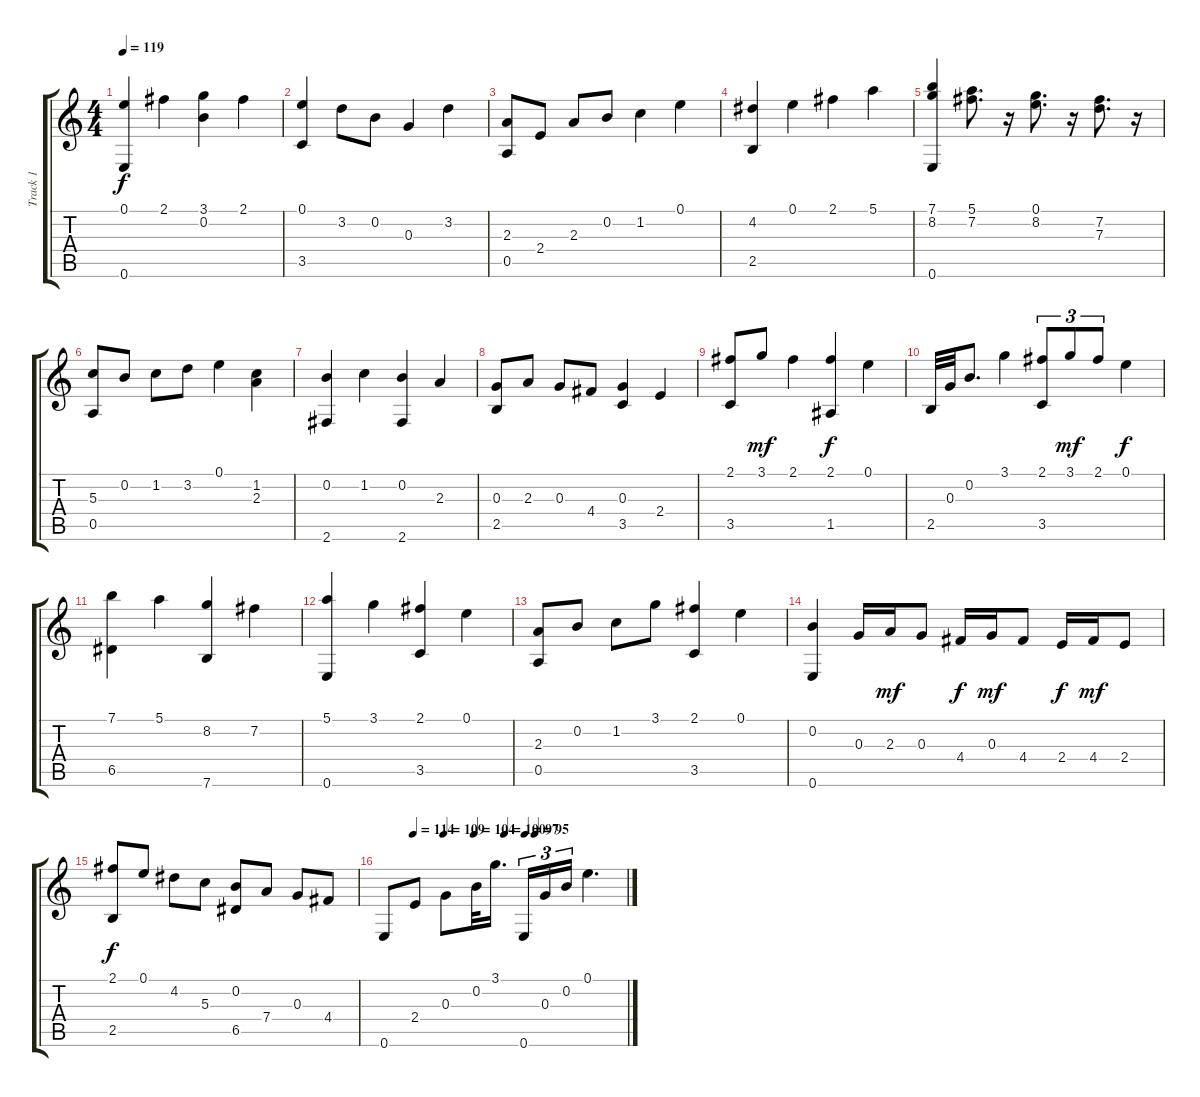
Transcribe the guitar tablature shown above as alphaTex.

\track ("Track 1" "Track 1") {instrument acousticguitarsteel}
\staff {score tabs}
\tuning (E4 B3 G3 D3 A2 E2) {hide}
\ts (4 4)
\tempo 119
\clef g2
\ks c
(0.1 0.6).4{dy f} 2.1.4 (3.1 0.2).4 2.1.4 |
(0.1 3.5).4 3.2.8 0.2.8 0.3.4 3.2.4 |
(2.3 0.5).8 2.4.8 2.3.8 0.2.8 1.2.4 0.1.4 |
(4.2 2.5).4 0.1.4 2.1.4 5.1.4 |
(7.1 8.2 0.6).4 (5.1 7.2).8{d} r.16 (0.1 8.2).8{d} r.16 (7.2 7.3).8{d} r.16 |
(5.3 0.5).8 0.2.8 1.2.8 3.2.8 0.1.4 (1.2 2.3).4 |
(0.2 2.6).4 1.2.4 (0.2 2.6).4 2.3.4 |
(0.3 2.5).8 2.3.8 0.3.8 4.4.8 (0.3 3.5).4 2.4.4 |
(2.1 3.5).8 3.1.8{dy mf} 2.1.4 (2.1 1.5).4{dy f} 0.1.4 |
2.5.32 0.3.32 0.2.8{d} 3.1.4 (2.1 3.5).8{tu (3 2)} 3.1.8{tu (3 2) dy mf} 2.1.8{tu (3 2)} 0.1.4{dy f} |
(7.1 6.5).4 5.1.4 (8.2 7.6).4 7.2.4 |
(5.1 0.6).4 3.1.4 (2.1 3.5).4 0.1.4 |
(2.3 0.5).8 0.2.8 1.2.8 3.1.8 (2.1 3.5).4 0.1.4 |
(0.2 0.6).4 0.3.16 2.3.16{dy mf} 0.3.8 4.4.16{dy f} 0.3.16{dy mf} 4.4.8 2.4.16{dy f} 4.4.16{dy mf} 2.4.8 |
(2.1 2.5).8{dy f} 0.1.8 4.2.8 5.3.8 (0.2 6.5).8 7.4.8 0.3.8 4.4.8 |
\tempo (114 0.125)
\tempo (109 0.25)
\tempo (104 0.375)
\tempo (100 0.5)
\tempo (97 0.5833333333333334)
\tempo (95 0.625)
0.6.8 2.4.8 0.3.8 0.2.32 3.1.16{d} 0.6.16{tu (3 2)} 0.3.16{tu (3 2)} 0.2.16{tu (3 2)} 0.1.4{d}
